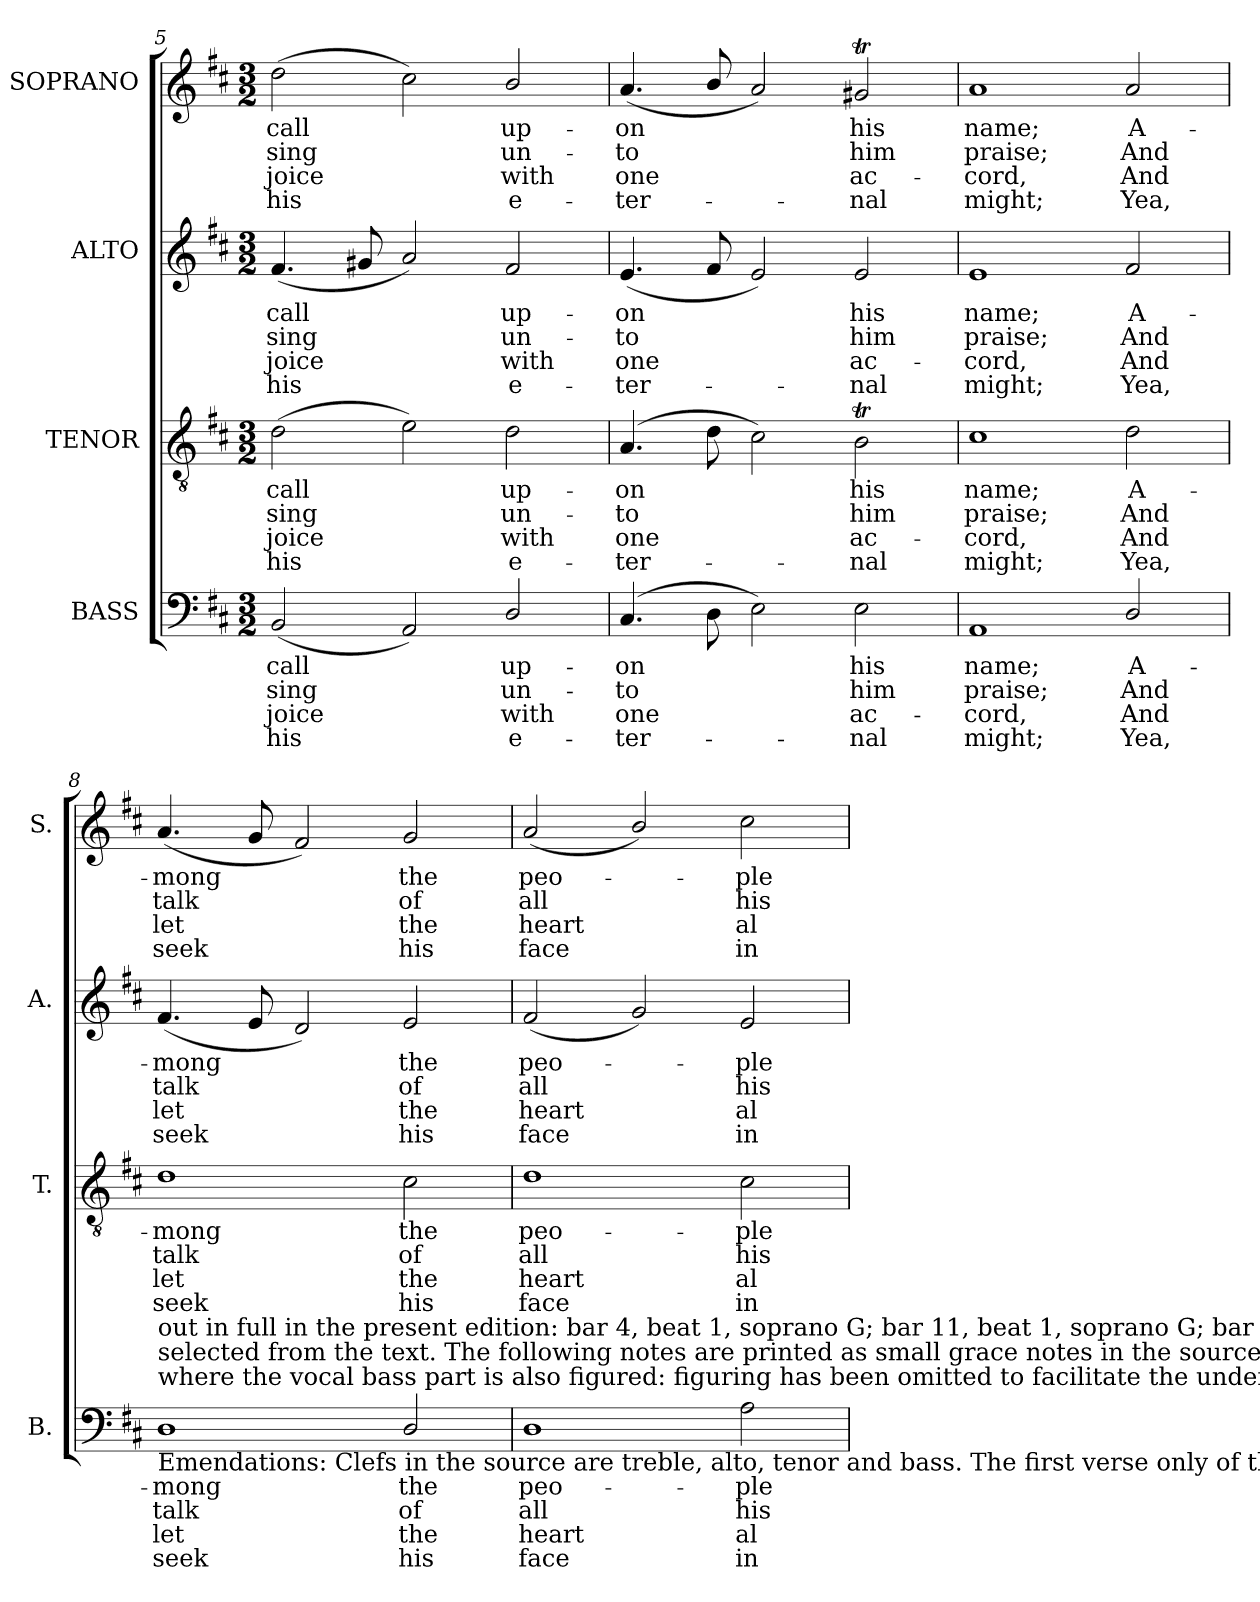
**kern	**text	**text	**text	**text	**kern	**text	**text	**text	**text	**kern	**text	**text	**text	**text	**kern	**text	**text	**text	**text
*part4	*part4	*part4	*part4	*part4	*part3	*part3	*part3	*part3	*part3	*part2	*part2	*part2	*part2	*part2	*part1	*part1	*part1	*part1	*part1
*staff4	*staff4	*staff4	*staff4	*staff4	*staff3	*staff3	*staff3	*staff3	*staff3	*staff2	*staff2	*staff2	*staff2	*staff2	*staff1	*staff1	*staff1	*staff1	*staff1
*I"BASS	*	*	*	*	*I"TENOR	*	*	*	*	*I"ALTO	*	*	*	*	*I"SOPRANO	*	*	*	*
*I'B.	*	*	*	*	*I'T.	*	*	*	*	*I'A.	*	*	*	*	*I'S.	*	*	*	*
*clefF4	*	*	*	*	*clefGv2	*	*	*	*	*clefG2	*	*	*	*	*clefG2	*	*	*	*
*	*	*	*	*	*ITrd7c12	*	*	*	*	*	*	*	*	*	*	*	*	*	*
*k[f#c#]	*	*	*	*	*k[f#c#]	*	*	*	*	*k[f#c#]	*	*	*	*	*k[f#c#]	*	*	*	*
*D:	*	*	*	*	*D:	*	*	*	*	*D:	*	*	*	*	*D:	*	*	*	*
*M3/2	*	*	*	*	*M3/2	*	*	*	*	*M3/2	*	*	*	*	*M3/2	*	*	*	*
=5	=5	=5	=5	=5	=5	=5	=5	=5	=5	=5	=5	=5	=5	=5	=5	=5	=5	=5	=5
!	!LO:LY:b:color=#000000	!LO:LY:b:color=#000000	!LO:LY:b:color=#000000	!LO:LY:b:color=#000000	!	!	!	!	!	!	!	!	!	!	!	!	!	!	!
!	!	!	!	!	!	!LO:LY:b:color=#000000	!LO:LY:b:color=#000000	!LO:LY:b:color=#000000	!LO:LY:b:color=#000000	!	!	!	!	!	!	!	!	!	!
!	!	!	!	!	!	!	!	!	!	!	!LO:LY:b:color=#000000	!LO:LY:b:color=#000000	!LO:LY:b:color=#000000	!LO:LY:b:color=#000000	!	!	!	!	!
!	!	!	!	!	!	!	!	!	!	!	!	!	!	!	!	!LO:LY:b:color=#000000	!LO:LY:b:color=#000000	!LO:LY:b:color=#000000	!LO:LY:b:color=#000000
(2BBi/	call	sing	joice	his	(2Di\	call	sing	joice	his	(4.f#i/	call	sing	joice	his	(2ddi\	call	sing	joice	his
.	.	.	.	.	.	.	.	.	.	8g#Xi/	.	.	.	.	.	.	.	.	.
2AAi/)	.	.	.	.	2Ei\)	.	.	.	.	2ai/)	.	.	.	.	2cc#i\)	.	.	.	.
!	!LO:LY:b:color=#000000	!LO:LY:b:color=#000000	!LO:LY:b:color=#000000	!LO:LY:b:color=#000000	!	!	!	!	!	!	!	!	!	!	!	!	!	!	!
!	!	!	!	!	!	!LO:LY:b:color=#000000	!LO:LY:b:color=#000000	!LO:LY:b:color=#000000	!LO:LY:b:color=#000000	!	!	!	!	!	!	!	!	!	!
!	!	!	!	!	!	!	!	!	!	!	!LO:LY:b:color=#000000	!LO:LY:b:color=#000000	!LO:LY:b:color=#000000	!LO:LY:b:color=#000000	!	!	!	!	!
!	!	!	!	!	!	!	!	!	!	!	!	!	!	!	!	!LO:LY:b:color=#000000	!LO:LY:b:color=#000000	!LO:LY:b:color=#000000	!LO:LY:b:color=#000000
2Di/	up-	un-	with	e-	2Di\	up-	un-	with	e-	2f#i/	up-	un-	with	e-	2bi/	up-	un-	with	e-
=6	=6	=6	=6	=6	=6	=6	=6	=6	=6	=6	=6	=6	=6	=6	=6	=6	=6	=6	=6
!	!LO:LY:b:color=#000000	!LO:LY:b:color=#000000	!LO:LY:b:color=#000000	!LO:LY:b:color=#000000	!	!	!	!	!	!	!	!	!	!	!	!	!	!	!
!	!	!	!	!	!	!LO:LY:b:color=#000000	!LO:LY:b:color=#000000	!LO:LY:b:color=#000000	!LO:LY:b:color=#000000	!	!	!	!	!	!	!	!	!	!
!	!	!	!	!	!	!	!	!	!	!	!LO:LY:b:color=#000000	!LO:LY:b:color=#000000	!LO:LY:b:color=#000000	!LO:LY:b:color=#000000	!	!	!	!	!
!	!	!	!	!	!	!	!	!	!	!	!	!	!	!	!	!LO:LY:b:color=#000000	!LO:LY:b:color=#000000	!LO:LY:b:color=#000000	!LO:LY:b:color=#000000
(4.C#i/	-on	-to	-one	ter-	(4.AAi/	-on	-to	-one	ter-	(4.ei/	-on	-to	-one	ter-	(4.ai/	-on	-to	-one	ter-
8Di\	.	.	.	.	8Di\	.	.	.	.	8f#i/	.	.	.	.	8bi/	.	.	.	.
2Ei\)	.	.	.	.	2C#i\)	.	.	.	.	2ei/)	.	.	.	.	2ai/)	.	.	.	.
!	!LO:LY:b:color=#000000	!LO:LY:b:color=#000000	!LO:LY:b:color=#000000	!LO:LY:b:color=#000000	!	!	!	!	!	!	!	!	!	!	!	!	!	!	!
!	!	!	!	!	!	!LO:LY:b:color=#000000	!LO:LY:b:color=#000000	!LO:LY:b:color=#000000	!LO:LY:b:color=#000000	!	!	!	!	!	!	!	!	!	!
!	!	!	!	!	!	!	!	!	!	!	!LO:LY:b:color=#000000	!LO:LY:b:color=#000000	!LO:LY:b:color=#000000	!LO:LY:b:color=#000000	!	!	!	!	!
!	!	!	!	!	!	!	!	!	!	!	!	!	!	!	!	!LO:LY:b:color=#000000	!LO:LY:b:color=#000000	!LO:LY:b:color=#000000	!LO:LY:b:color=#000000
2Ei\	his	him	-ac-	-nal	2BBTi\	his	him	-ac-	-nal	2ei/	his	him	-ac-	-nal	2g#Xti/	his	him	-ac-	-nal
=7	=7	=7	=7	=7	=7	=7	=7	=7	=7	=7	=7	=7	=7	=7	=7	=7	=7	=7	=7
!	!LO:LY:b:color=#000000	!LO:LY:b:color=#000000	!LO:LY:b:color=#000000	!LO:LY:b:color=#000000	!	!	!	!	!	!	!	!	!	!	!	!	!	!	!
!	!	!	!	!	!	!LO:LY:b:color=#000000	!LO:LY:b:color=#000000	!LO:LY:b:color=#000000	!LO:LY:b:color=#000000	!	!	!	!	!	!	!	!	!	!
!	!	!	!	!	!	!	!	!	!	!	!LO:LY:b:color=#000000	!LO:LY:b:color=#000000	!LO:LY:b:color=#000000	!LO:LY:b:color=#000000	!	!	!	!	!
!	!	!	!	!	!	!	!	!	!	!	!	!	!	!	!	!LO:LY:b:color=#000000	!LO:LY:b:color=#000000	!LO:LY:b:color=#000000	!LO:LY:b:color=#000000
1AAi	name;	praise;	cord,	might;	1C#i	name;	praise;	cord,	might;	1ei	name;	praise;	cord,	might;	1ai	name;	praise;	cord,	might;
!	!LO:LY:b:color=#000000	!LO:LY:b:color=#000000	!LO:LY:b:color=#000000	!LO:LY:b:color=#000000	!	!	!	!	!	!	!	!	!	!	!	!	!	!	!
!	!	!	!	!	!	!LO:LY:b:color=#000000	!LO:LY:b:color=#000000	!LO:LY:b:color=#000000	!LO:LY:b:color=#000000	!	!	!	!	!	!	!	!	!	!
!	!	!	!	!	!	!	!	!	!	!	!LO:LY:b:color=#000000	!LO:LY:b:color=#000000	!LO:LY:b:color=#000000	!LO:LY:b:color=#000000	!	!	!	!	!
!	!	!	!	!	!	!	!	!	!	!	!	!	!	!	!	!LO:LY:b:color=#000000	!LO:LY:b:color=#000000	!LO:LY:b:color=#000000	!LO:LY:b:color=#000000
2Di/	A-	And	And	Yea,	2Di\	A-	And	And	Yea,	2f#i/	A-	And	And	Yea,	2ai/	A-	And	And	Yea,
!!LO:LB:g=z
=8	=8	=8	=8	=8	=8	=8	=8	=8	=8	=8	=8	=8	=8	=8	=8	=8	=8	=8	=8
!	!LO:LY:b:color=#000000	!LO:LY:b:color=#000000	!LO:LY:b:color=#000000	!LO:LY:b:color=#000000	!	!	!	!	!	!	!	!	!	!	!	!	!	!	!
!	!	!	!	!	!	!LO:LY:b:color=#000000	!LO:LY:b:color=#000000	!LO:LY:b:color=#000000	!LO:LY:b:color=#000000	!	!	!	!	!	!	!	!	!	!
!	!	!	!	!	!	!	!	!	!	!	!LO:LY:b:color=#000000	!LO:LY:b:color=#000000	!LO:LY:b:color=#000000	!LO:LY:b:color=#000000	!	!	!	!	!
!LO:TX:b:t=Emendations&colon; Clefs in the source are treble, alto, tenor and bass. The first verse only of the text is given in the source,	!	!	!	!	!	!	!	!	!	!	!	!	!	!	!	!	!	!	!
!LO:TX:t=where the vocal bass part is also figured&colon; figuring has been omitted to facilitate the underlaying of three other verses	!	!	!	!	!	!	!	!	!	!	!	!	!	!	!	!	!	!	!
!LO:TX:t=selected from the text. The following notes are printed as small grace notes in the source, and have been written	!	!	!	!	!	!	!	!	!	!	!	!	!	!	!	!	!	!	!
!LO:TX:t=out in full in the present edition&colon; bar 4, beat 1, soprano G; bar 11, beat 1, soprano G; bar 14, beat 1, tenor G.	!	!	!	!	!	!	!	!	!	!	!	!	!	!	!	!	!	!	!
!	!	!	!	!	!	!	!	!	!	!	!	!	!	!	!	!LO:LY:b:color=#000000	!LO:LY:b:color=#000000	!LO:LY:b:color=#000000	!LO:LY:b:color=#000000
1Di	-mong	talk	let	seek	1Di	-mong	talk	let	seek	(4.f#i/	-mong	talk	let	seek	(4.ai/	-mong	talk	let	seek
.	.	.	.	.	.	.	.	.	.	8ei/	.	.	.	.	8gi/	.	.	.	.
.	.	.	.	.	.	.	.	.	.	2di/)	.	.	.	.	2f#i/)	.	.	.	.
!	!LO:LY:b:color=#000000	!LO:LY:b:color=#000000	!LO:LY:b:color=#000000	!LO:LY:b:color=#000000	!	!	!	!	!	!	!	!	!	!	!	!	!	!	!
!	!	!	!	!	!	!LO:LY:b:color=#000000	!LO:LY:b:color=#000000	!LO:LY:b:color=#000000	!LO:LY:b:color=#000000	!	!	!	!	!	!	!	!	!	!
!	!	!	!	!	!	!	!	!	!	!	!LO:LY:b:color=#000000	!LO:LY:b:color=#000000	!LO:LY:b:color=#000000	!LO:LY:b:color=#000000	!	!	!	!	!
!	!	!	!	!	!	!	!	!	!	!	!	!	!	!	!	!LO:LY:b:color=#000000	!LO:LY:b:color=#000000	!LO:LY:b:color=#000000	!LO:LY:b:color=#000000
2Di/	the	of	the	his	2C#i\	the	of	the	his	2ei/	the	of	the	his	2gi/	the	of	the	his
=9	=9	=9	=9	=9	=9	=9	=9	=9	=9	=9	=9	=9	=9	=9	=9	=9	=9	=9	=9
!	!LO:LY:b:color=#000000	!LO:LY:b:color=#000000	!LO:LY:b:color=#000000	!LO:LY:b:color=#000000	!	!	!	!	!	!	!	!	!	!	!	!	!	!	!
!	!	!	!	!	!	!LO:LY:b:color=#000000	!LO:LY:b:color=#000000	!LO:LY:b:color=#000000	!LO:LY:b:color=#000000	!	!	!	!	!	!	!	!	!	!
!	!	!	!	!	!	!	!	!	!	!	!LO:LY:b:color=#000000	!LO:LY:b:color=#000000	!LO:LY:b:color=#000000	!LO:LY:b:color=#000000	!	!	!	!	!
!	!	!	!	!	!	!	!	!	!	!	!	!	!	!	!	!LO:LY:b:color=#000000	!LO:LY:b:color=#000000	!LO:LY:b:color=#000000	!LO:LY:b:color=#000000
1Di	peo-	all	heart	face	1Di	peo-	all	heart	face	(2f#i/	peo-	all	heart	face	(2ai/	peo-	all	heart	face
.	.	.	.	.	.	.	.	.	.	2gi/)	.	.	.	.	2bi/)	.	.	.	.
!	!LO:LY:b:color=#000000	!LO:LY:b:color=#000000	!LO:LY:b:color=#000000	!LO:LY:b:color=#000000	!	!	!	!	!	!	!	!	!	!	!	!	!	!	!
!	!	!	!	!	!	!LO:LY:b:color=#000000	!LO:LY:b:color=#000000	!LO:LY:b:color=#000000	!LO:LY:b:color=#000000	!	!	!	!	!	!	!	!	!	!
!	!	!	!	!	!	!	!	!	!	!	!LO:LY:b:color=#000000	!LO:LY:b:color=#000000	!LO:LY:b:color=#000000	!LO:LY:b:color=#000000	!	!	!	!	!
!	!	!	!	!	!	!	!	!	!	!	!	!	!	!	!	!LO:LY:b:color=#000000	!LO:LY:b:color=#000000	!LO:LY:b:color=#000000	!LO:LY:b:color=#000000
2Ai\	-ple	his	al-	-in-	2C#i\	-ple	his	al-	-in-	2ei/	-ple	his	al-	-in-	2cc#i\	-ple	his	al-	-in-
=	=	=	=	=	=	=	=	=	=	=	=	=	=	=	=	=	=	=	=
*-	*-	*-	*-	*-	*-	*-	*-	*-	*-	*-	*-	*-	*-	*-	*-	*-	*-	*-	*-
